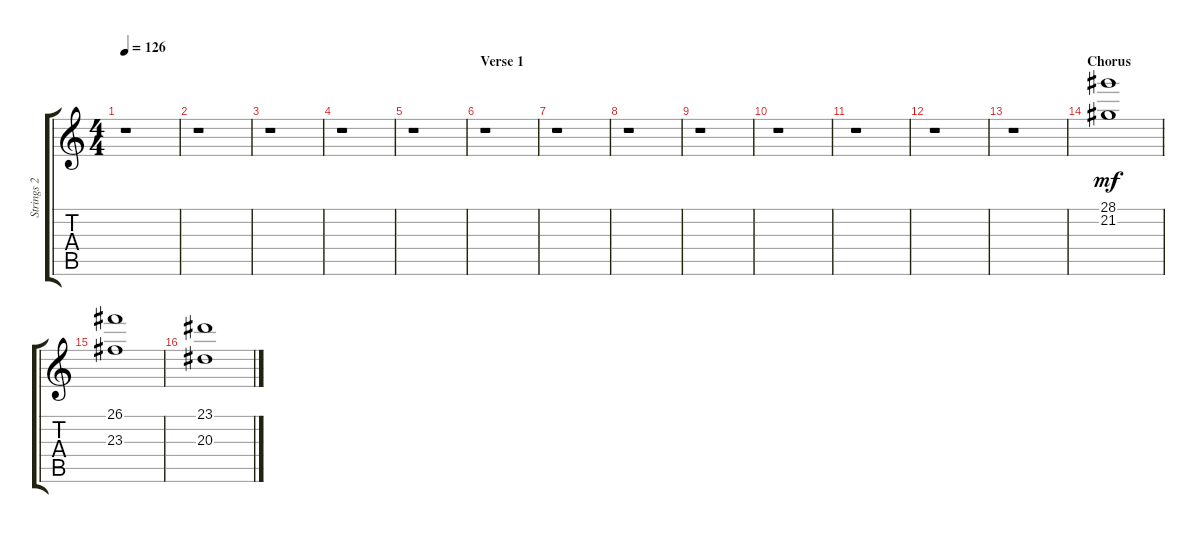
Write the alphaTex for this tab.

\track ("Strings 2" "Strings 2") {instrument stringensemble2}
\staff {score tabs}
\tuning (E4 B3 G3 D3 A2 E2) {hide}
\ts (4 4)
\tempo 126
\clef g2
\ks c
r.1{dy mf} |
r.1 |
r.1 |
r.1 |
r.1 |
\section ("" "Verse 1")
r.1 |
r.1 |
r.1 |
r.1 |
r.1 |
r.1 |
r.1 |
r.1 |
\section ("" "Chorus")
(28.1 21.2).1 |
(26.1 23.3).1 |
(23.1 20.3).1
